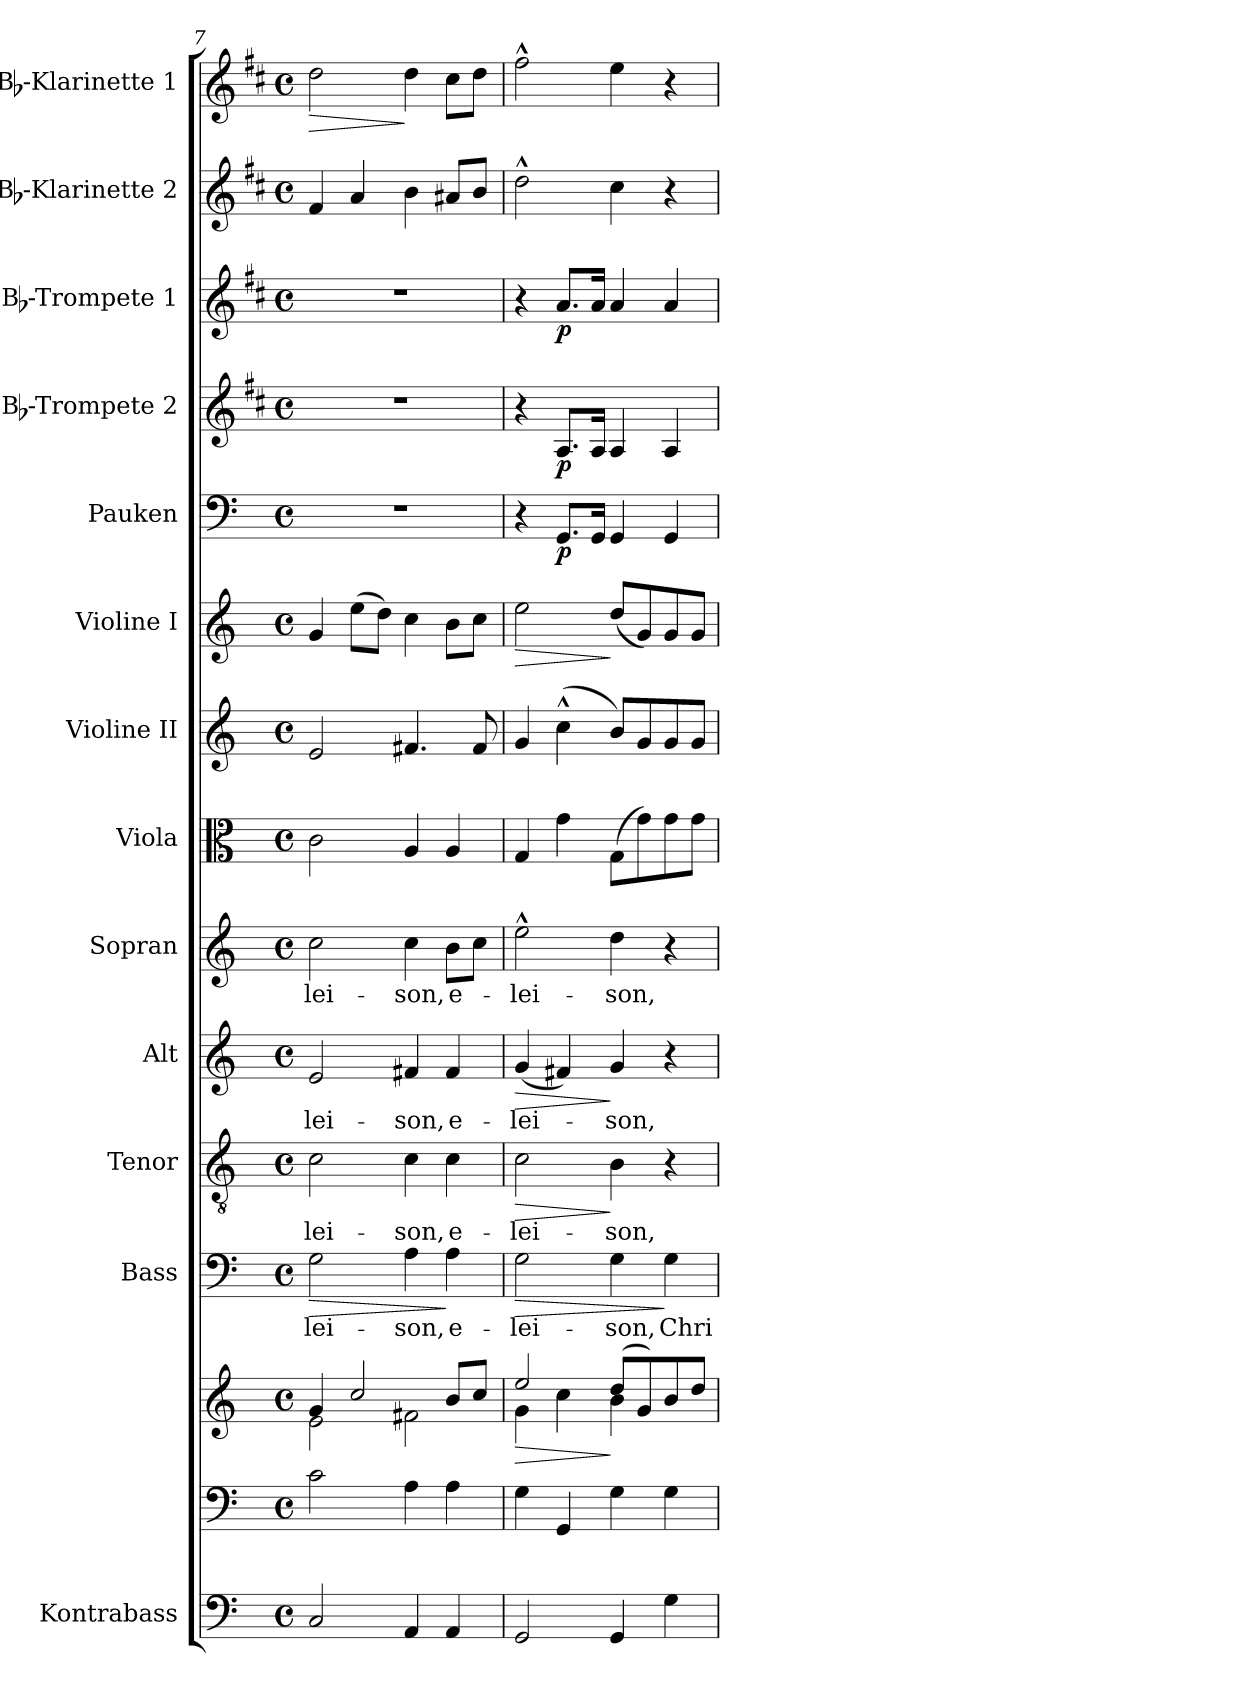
**kern	**kern	**kern	**dynam	**kern	**text	**dynam	**kern	**text	**dynam	**kern	**text	**dynam	**kern	**text	**kern	**kern	**kern	**dynam	**kern	**dynam	**kern	**dynam	**kern	**dynam	**kern	**kern	**dynam
*part14	*part13	*part13	*part13	*part12	*part12	*part12	*part11	*part11	*part11	*part10	*part10	*part10	*part9	*part9	*part8	*part7	*part6	*part6	*part5	*part5	*part4	*part4	*part3	*part3	*part2	*part1	*part1
*staff15	*staff14	*staff13	*staff13/14	*staff12	*staff12	*staff12	*staff11	*staff11	*staff11	*staff10	*staff10	*staff10	*staff9	*staff9	*staff8	*staff7	*staff6	*staff6	*staff5	*staff5	*staff4	*staff4	*staff3	*staff3	*staff2	*staff1	*staff1
*I"Kontrabass	*	*	*	*I"Bass	*	*	*I"Tenor	*	*	*I"Alt	*	*	*I"Sopran	*	*I"Viola	*I"Violine II	*I"Violine I	*	*I"Pauken	*	*I"Bb-Trompete 2	*	*I"Bb-Trompete 1	*	*I"Bb-Klarinette 2	*I"Bb-Klarinette 1	*
*I'Kb.	*	*	*	*I'B.	*	*	*I'T.	*	*	*I'A.	*	*	*I'S.	*	*I'Vla.	*I'Vl. II	*I'Vl. I	*	*I'Pk.	*	*I'Bb Trp. 2	*	*I'Bb Trp. 1	*	*I'Bb Kl. 2	*I'Bb Kl. 1	*
!!LO:PB:g=z
*clefF4	*clefF4	*clefG2	*	*clefF4	*	*	*clefGv2	*	*	*clefG2	*	*	*clefG2	*	*clefC3	*clefG2	*clefG2	*	*clefF4	*	*clefG2	*	*clefG2	*	*clefG2	*clefG2	*
*ITrd7c12	*	*	*	*	*	*	*	*	*	*	*	*	*	*	*	*	*	*	*	*	*ITrd1c2	*	*ITrd1c2	*	*ITrd1c2	*ITrd1c2	*
*k[]	*k[]	*k[]	*	*k[]	*	*	*k[]	*	*	*k[]	*	*	*k[]	*	*k[]	*k[]	*k[]	*	*k[]	*	*k[]	*	*k[]	*	*k[]	*k[]	*
*C:	*C:	*C:	*	*C:	*	*	*C:	*	*	*C:	*	*	*C:	*	*C:	*C:	*C:	*	*C:	*	*C:	*	*C:	*	*C:	*C:	*
*M4/4	*M4/4	*M4/4	*	*M4/4	*	*	*M4/4	*	*	*M4/4	*	*	*M4/4	*	*M4/4	*M4/4	*M4/4	*	*M4/4	*	*M4/4	*	*M4/4	*	*M4/4	*M4/4	*
*met(c)	*met(c)	*met(c)	*	*met(c)	*	*	*met(c)	*	*	*met(c)	*	*	*met(c)	*	*met(c)	*met(c)	*met(c)	*	*met(c)	*	*met(c)	*	*met(c)	*	*met(c)	*met(c)	*
=7	=7	=7	=7	=7	=7	=7	=7	=7	=7	=7	=7	=7	=7	=7	=7	=7	=7	=7	=7	=7	=7	=7	=7	=7	=7	=7	=7
*	*	*^	*	*	*	*	*	*	*	*	*	*	*	*	*	*	*	*	*	*	*	*	*	*	*	*	*
!	!	!	!	!	!	!LO:LY:b	!LO:HP:b	!	!LO:LY:b	!	!	!LO:LY:b	!	!	!LO:LY:b	!	!	!	!	!	!	!	!	!	!	!	!	!LO:HP:b
2CC/	2c\	4g/	2e\	.	2G\	-lei-	>	2c\	-lei-	.	2e/	-lei-	.	2cc\	-lei-	2c\	2e/	4g/	.	1r	.	1r	.	1r	.	4e/	2cc\	>
.	.	2cc/	.	.	.	.	.	.	.	.	.	.	.	.	.	.	.	(>8ee\L	.	.	.	.	.	.	.	4g/	.	.
.	.	.	.	.	.	.	.	.	.	.	.	.	.	.	.	.	.	8dd\J)	.	.	.	.	.	.	.	.	.	.
!	!	!	!	!	!	!LO:LY:b	!	!	!LO:LY:b	!	!	!LO:LY:b	!	!	!LO:LY:b	!	!	!	!	!	!	!	!	!	!	!	!	!
4AAA/	4A\	.	2f#X\	.	4A\	-son,	.	4c\	-son,	.	4f#X/	-son,	.	4cc\	-son,	4A/	4.f#X/	4cc\	.	.	.	.	.	.	.	4a\	4cc\	]
!	!	!	!	!	!	!LO:LY:b	!	!	!LO:LY:b	!	!	!LO:LY:b	!	!	!LO:LY:b	!	!	!	!	!	!	!	!	!	!	!	!	!
4AAA/	4A\	8b/L	.	.	4A\	e-	]	4c\	e-	.	4f#/	e-	.	8b\L	e-	4A/	.	8b\L	.	.	.	.	.	.	.	8g#X/L	8b\L	.
.	.	8cc/J	.	.	.	.	.	.	.	.	.	.	.	8cc\J	.	.	8f#/	8cc\J	.	.	.	.	.	.	.	8a/J	8cc\J	.
=8	=8	=8	=8	=8	=8	=8	=8	=8	=8	=8	=8	=8	=8	=8	=8	=8	=8	=8	=8	=8	=8	=8	=8	=8	=8	=8	=8	=8
!	!	!	!	!LO:HP:b	!	!LO:LY:b	!LO:HP:b	!	!LO:LY:b	!LO:HP:b	!	!LO:LY:b	!LO:HP:b	!	!LO:LY:b	!	!	!	!LO:HP:b	!	!	!	!	!	!	!	!	!
2GGG/	4G\	2ee/	4g\	>	2G\	-lei-	>	2c\	-lei-	>	(<4g/	-lei-	>	2ee^^>\	-lei-	4G/	4g/	2ee\	>	4r	.	4r	.	4r	.	2cc^^>\	2ee^^>\	.
!	!	!	!	!	!	!	!	!	!	!	!	!	!	!	!	!	!	!	!	!	!LO:DY:b	!	!LO:DY:b	!	!LO:DY:b	!	!	!
.	4GG/	.	4cc\	.	.	.	.	.	.	.	4f#X/)	.	.	.	.	4g\	(>4cc^^>\	.	.	8.GG/L	p	8.G/L	p	8.g/L	p	.	.	.
.	.	.	.	.	.	.	.	.	.	.	.	.	.	.	.	.	.	.	.	16GG/Jk	.	16G/Jk	.	16g/Jk	.	.	.	.
!	!	!	!	!	!	!LO:LY:b	!	!	!LO:LY:b	!	!	!LO:LY:b	!	!	!LO:LY:b	!	!	!	!	!	!	!	!	!	!	!	!	!
4GGG/	4G\	(>8dd/L	4b\	]	4G\	-son,	.	4B\	-son,	]	4g/	-son,	]	4dd\	-son,	(>8G\L	8b/L)	(<8dd/L	]	4GG/	.	4G/	.	4g/	.	4b\	4dd\	.
.	.	8g/)	.	.	.	.	.	.	.	.	.	.	.	.	.	8g\)	8g/	8g/)	.	.	.	.	.	.	.	.	.	.
!	!	!	!	!	!	!LO:LY:b	!	!	!	!	!	!	!	!	!	!	!	!	!	!	!	!	!	!	!	!	!	!
4GG\	4G\	8b/	4ryy	.	4G\	Chri-	]	4r	.	.	4r	.	.	4r	.	8g\	8g/	8g/	.	4GG/	.	4G/	.	4g/	.	4r	4r	.
.	.	8dd/J	.	.	.	.	.	.	.	.	.	.	.	.	.	8g\J	8g/J	8g/J	.	.	.	.	.	.	.	.	.	.
*	*	*v	*v	*	*	*	*	*	*	*	*	*	*	*	*	*	*	*	*	*	*	*	*	*	*	*	*	*
=	=	=	=	=	=	=	=	=	=	=	=	=	=	=	=	=	=	=	=	=	=	=	=	=	=	=	=
*-	*-	*-	*-	*-	*-	*-	*-	*-	*-	*-	*-	*-	*-	*-	*-	*-	*-	*-	*-	*-	*-	*-	*-	*-	*-	*-	*-
